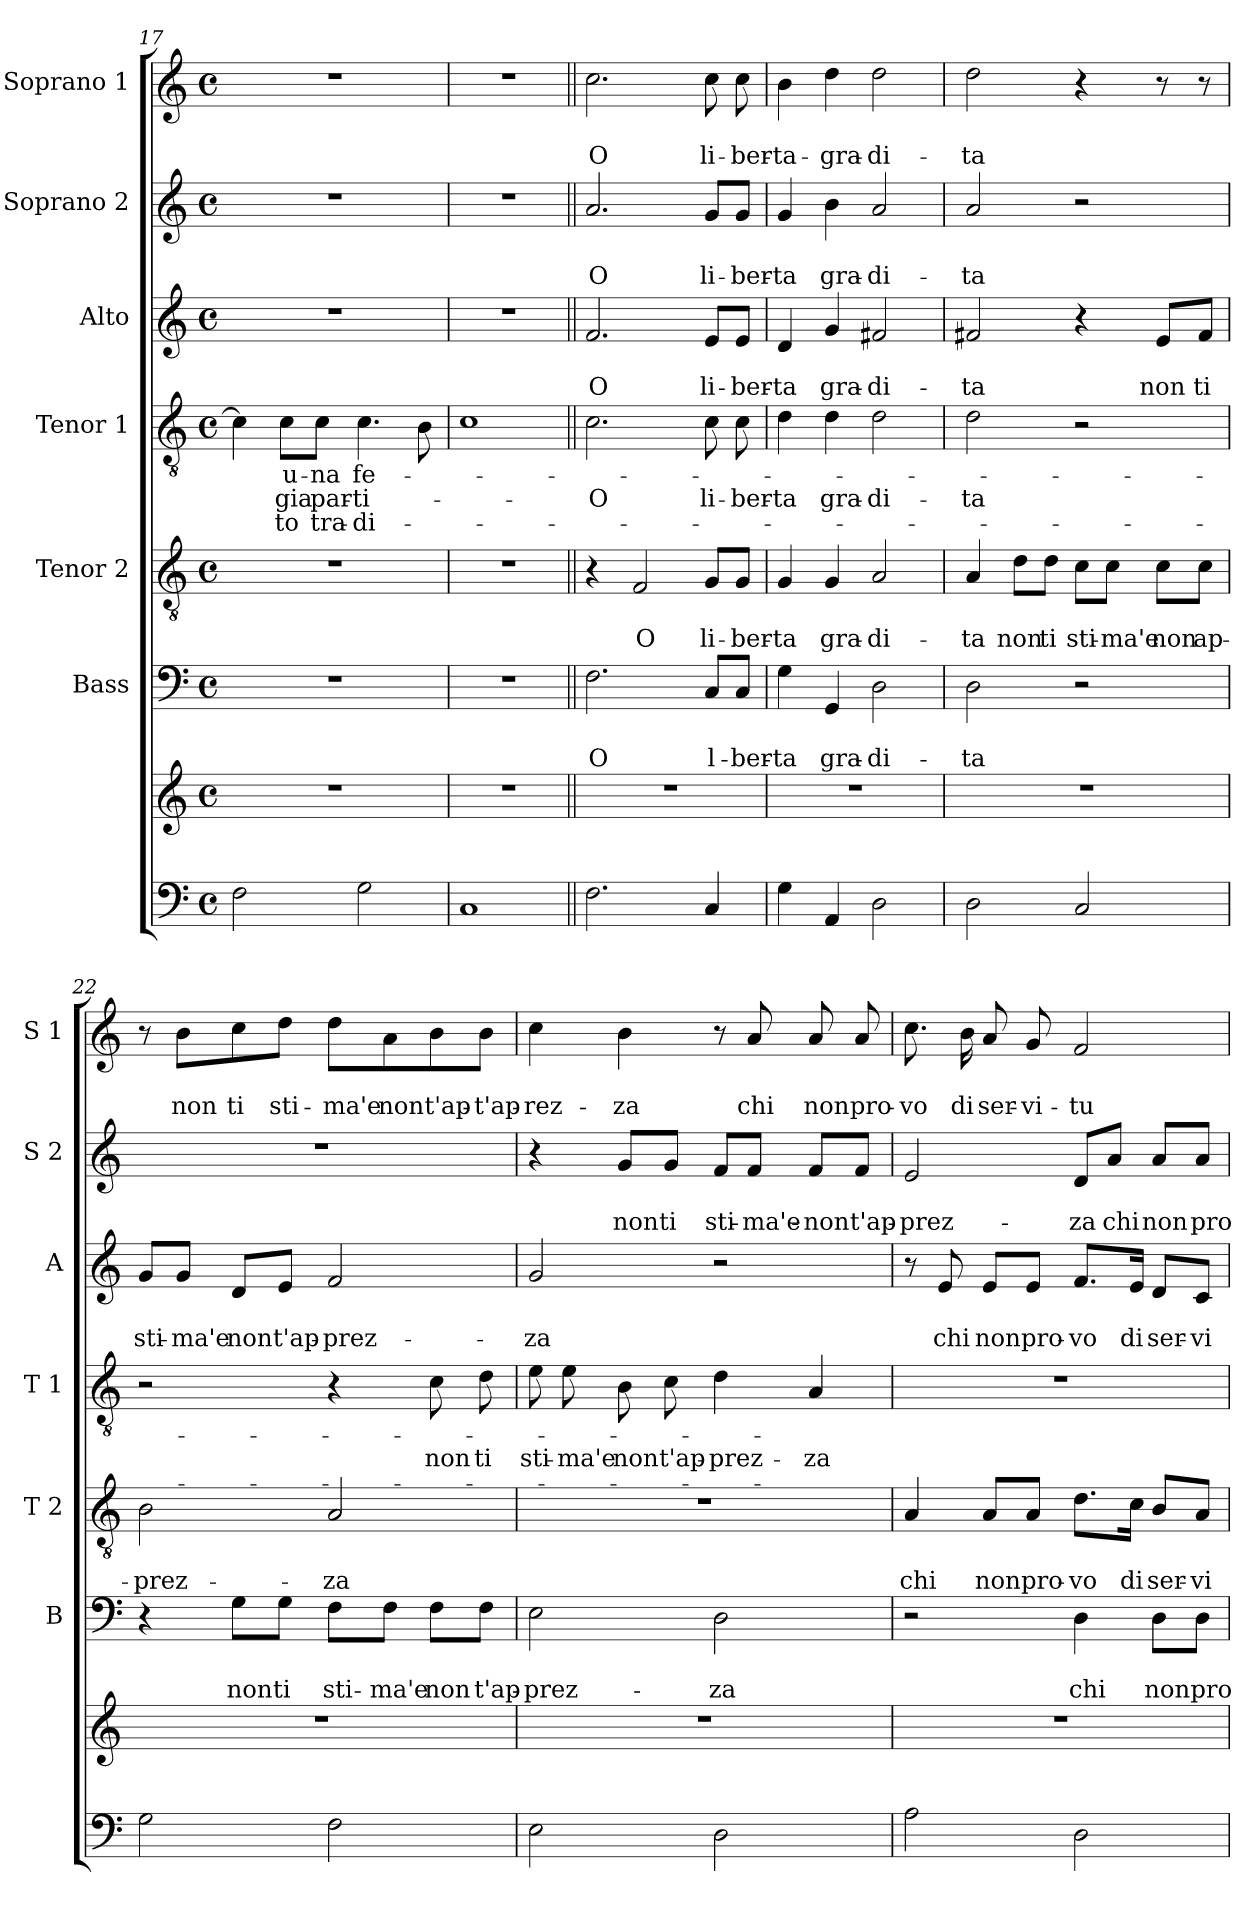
**kern	**kern	**kern	**text	**text	**kern	**text	**text	**kern	**text	**text	**text	**kern	**text	**text	**kern	**text	**text	**kern	**text	**text
*part7	*part7	*part6	*part6	*part6	*part5	*part5	*part5	*part4	*part4	*part4	*part4	*part3	*part3	*part3	*part2	*part2	*part2	*part1	*part1	*part1
*staff8	*staff7	*staff6	*staff6	*staff6	*staff5	*staff5	*staff5	*staff4	*staff4	*staff4	*staff4	*staff3	*staff3	*staff3	*staff2	*staff2	*staff2	*staff1	*staff1	*staff1
*	*	*I"Bass	*	*	*I"Tenor 2	*	*	*I"Tenor 1	*	*	*	*I"Alto	*	*	*I"Soprano 2	*	*	*I"Soprano 1	*	*
*	*	*I'B	*	*	*I'T 2	*	*	*I'T 1	*	*	*	*I'A	*	*	*I'S 2	*	*	*I'S 1	*	*
*clefF4	*clefG2	*clefF4	*	*	*clefGv2	*	*	*clefGv2	*	*	*	*clefG2	*	*	*clefG2	*	*	*clefG2	*	*
*k[]	*k[]	*k[]	*	*	*k[]	*	*	*k[]	*	*	*	*k[]	*	*	*k[]	*	*	*k[]	*	*
*C:	*C:	*C:	*	*	*C:	*	*	*C:	*	*	*	*C:	*	*	*C:	*	*	*C:	*	*
*M4/4	*M4/4	*M4/4	*	*	*M4/4	*	*	*M4/4	*	*	*	*M4/4	*	*	*M4/4	*	*	*M4/4	*	*
*met(c)	*met(c)	*met(c)	*	*	*met(c)	*	*	*met(c)	*	*	*	*met(c)	*	*	*met(c)	*	*	*met(c)	*	*
=17	=17	=17	=17	=17	=17	=17	=17	=17	=17	=17	=17	=17	=17	=17	=17	=17	=17	=17	=17	=17
2F\	1r	1r	.	.	1r	.	.	4c\]	.	.	.	1r	.	.	1r	.	.	1r	.	.
.	.	.	.	.	.	.	.	8c\L	u-	gia	-to	.	.	.	.	.	.	.	.	.
.	.	.	.	.	.	.	.	8c\J	-na	par-	tra-	.	.	.	.	.	.	.	.	.
2G\	.	.	.	.	.	.	.	4.c\	fe-	-ti-	-di-	.	.	.	.	.	.	.	.	.
.	.	.	.	.	.	.	.	8B\	.	.	.	.	.	.	.	.	.	.	.	.
=18	=18	=18	=18	=18	=18	=18	=18	=18	=18	=18	=18	=18	=18	=18	=18	=18	=18	=18	=18	=18
1C	1r	1r	.	.	1r	.	.	1c	.	.	.	1r	.	.	1r	.	.	1r	.	.
!!LO:PB:g=z
=19||	=19||	=19||	=19||	=19||	=19||	=19||	=19||	=19||	=19||	=19||	=19||	=19||	=19||	=19||	=19||	=19||	=19||	=19||	=19||	=19||
2.F\	1r	2.F\	.	O	4r	.	.	2.c\	.	-O	.	2.f/	.	O	2.a/	.	O	2.cc\	.	O
.	.	.	.	.	2F/	.	O	.	.	.	.	.	.	.	.	.	.	.	.	.
4C/	.	8C/L	.	l-	8G/L	.	li-	8c\	.	li-	.	8e/L	.	li-	8g/L	.	li-	8cc\	.	li-
.	.	8C/J	.	-ber-	8G/J	.	-ber-	8c\	.	-ber-	.	8e/J	.	-ber-	8g/J	.	-ber-	8cc\	.	-ber-
=20	=20	=20	=20	=20	=20	=20	=20	=20	=20	=20	=20	=20	=20	=20	=20	=20	=20	=20	=20	=20
4G\	1r	4G\	.	-ta	4G/	.	-ta	4d\	.	-ta	.	4d/	.	-ta	4g/	.	-ta	4b\	.	-ta-
4AA/	.	4GG/	.	gra-	4G/	.	gra-	4d\	.	gra-	.	4g/	.	gra-	4b\	.	gra-	4dd\	.	-gra-
2D\	.	2D\	.	-di-	2A/	.	-di-	2d\	.	-di-	.	2f#X/	.	-di-	2a/	.	-di-	2dd\	.	-di-
=21	=21	=21	=21	=21	=21	=21	=21	=21	=21	=21	=21	=21	=21	=21	=21	=21	=21	=21	=21	=21
2D\	1r	2D\	.	-ta	4A/	.	-ta	2d\	.	-ta	.	2f#X/	.	-ta	2a/	.	-ta	2dd\	.	-ta
.	.	.	.	.	8d\L	.	non	.	.	.	.	.	.	.	.	.	.	.	.	.
.	.	.	.	.	8d\J	.	ti	.	.	.	.	.	.	.	.	.	.	.	.	.
2C/	.	2r	.	.	8c\L	.	sti-	2r	.	.	.	4r	.	.	2r	.	.	4r	.	.
.	.	.	.	.	8c\J	.	-ma'e	.	.	.	.	.	.	.	.	.	.	.	.	.
.	.	.	.	.	8c\L	.	non	.	.	.	.	8e/L	.	non	.	.	.	8r	.	.
.	.	.	.	.	8c\J	.	ap-	.	.	.	.	8f#/J	.	ti	.	.	.	8r	.	.
=22	=22	=22	=22	=22	=22	=22	=22	=22	=22	=22	=22	=22	=22	=22	=22	=22	=22	=22	=22	=22
2G\	1r	4r	.	.	2B\	.	-prez-	2r	.	.	.	8g/L	.	sti-	1r	.	.	8r	.	.
.	.	.	.	.	.	.	.	.	.	.	.	8g/J	.	-ma'e	.	.	.	8b\L	.	non
.	.	8G\L	.	non	.	.	.	.	.	.	.	8d/L	.	non	.	.	.	8cc\	.	ti
.	.	8G\J	.	ti	.	.	.	.	.	.	.	8e/J	.	t'ap-	.	.	.	8dd\J	.	sti-
2F\	.	8F\L	.	sti-	2A/	.	-za	4r	.	.	.	2f/	.	-prez-	.	.	.	8dd\L	.	-ma'e
.	.	8F\J	.	-ma'e	.	.	.	.	.	.	.	.	.	.	.	.	.	8a\	.	non
.	.	8F\L	.	non	.	.	.	8c\	.	non	.	.	.	.	.	.	.	8b\	.	t'ap-
.	.	8F\J	.	t'ap-	.	.	.	8d\	.	ti	.	.	.	.	.	.	.	8b\J	.	-t'ap-
=23	=23	=23	=23	=23	=23	=23	=23	=23	=23	=23	=23	=23	=23	=23	=23	=23	=23	=23	=23	=23
2E\	1r	2E\	.	-prez-	1r	.	.	8e\	.	sti-	.	2g/	.	-za	4r	.	.	4cc\	.	-rez-
.	.	.	.	.	.	.	.	8e\	.	-ma'e	.	.	.	.	.	.	.	.	.	.
.	.	.	.	.	.	.	.	8B\	.	non	.	.	.	.	8g/L	.	non	4b\	.	-za
.	.	.	.	.	.	.	.	8c\	.	t'ap-	.	.	.	.	8g/J	.	ti	.	.	.
2D\	.	2D\	.	-za	.	.	.	4d\	.	-prez-	.	2r	.	.	8f/L	.	sti-	8r	.	.
.	.	.	.	.	.	.	.	.	.	.	.	.	.	.	8f/J	.	-ma'e-	8a/	.	chi
.	.	.	.	.	.	.	.	4A/	.	-za	.	.	.	.	8f/L	.	-non	8a/	.	non
.	.	.	.	.	.	.	.	.	.	.	.	.	.	.	8f/J	.	t'ap-	8a/	.	pro-
!!LO:LB:g=z
=24	=24	=24	=24	=24	=24	=24	=24	=24	=24	=24	=24	=24	=24	=24	=24	=24	=24	=24	=24	=24
2A\	1r	2r	.	.	4A/	.	chi	1r	.	.	.	8r	.	.	2e/	.	-prez-	8.cc\	.	-vo
.	.	.	.	.	.	.	.	.	.	.	.	8e/	.	chi	.	.	.	.	.	.
.	.	.	.	.	.	.	.	.	.	.	.	.	.	.	.	.	.	16b\	.	di
.	.	.	.	.	8A/L	.	non	.	.	.	.	8e/L	.	non	.	.	.	8a/	.	ser-
.	.	.	.	.	8A/J	.	pro-	.	.	.	.	8e/J	.	pro-	.	.	.	8g/	.	-vi-
2D\	.	4D\	.	chi	8.d\L	.	-vo	.	.	.	.	8.f/L	.	-vo	8d/L	.	-za	2f/	.	-tu
.	.	.	.	.	.	.	.	.	.	.	.	.	.	.	8a/J	.	chi	.	.	.
.	.	.	.	.	16c\Jk	.	di	.	.	.	.	16e/Jk	.	di	.	.	.	.	.	.
.	.	8D\L	.	non	8B/L	.	ser-	.	.	.	.	8d/L	.	ser-	8a/L	.	non	.	.	.
.	.	8D\J	.	pro-	8A/J	.	-vi	.	.	.	.	8c/J	.	-vi-	8a/J	.	pro-	.	.	.
=	=	=	=	=	=	=	=	=	=	=	=	=	=	=	=	=	=	=	=	=
*-	*-	*-	*-	*-	*-	*-	*-	*-	*-	*-	*-	*-	*-	*-	*-	*-	*-	*-	*-	*-
